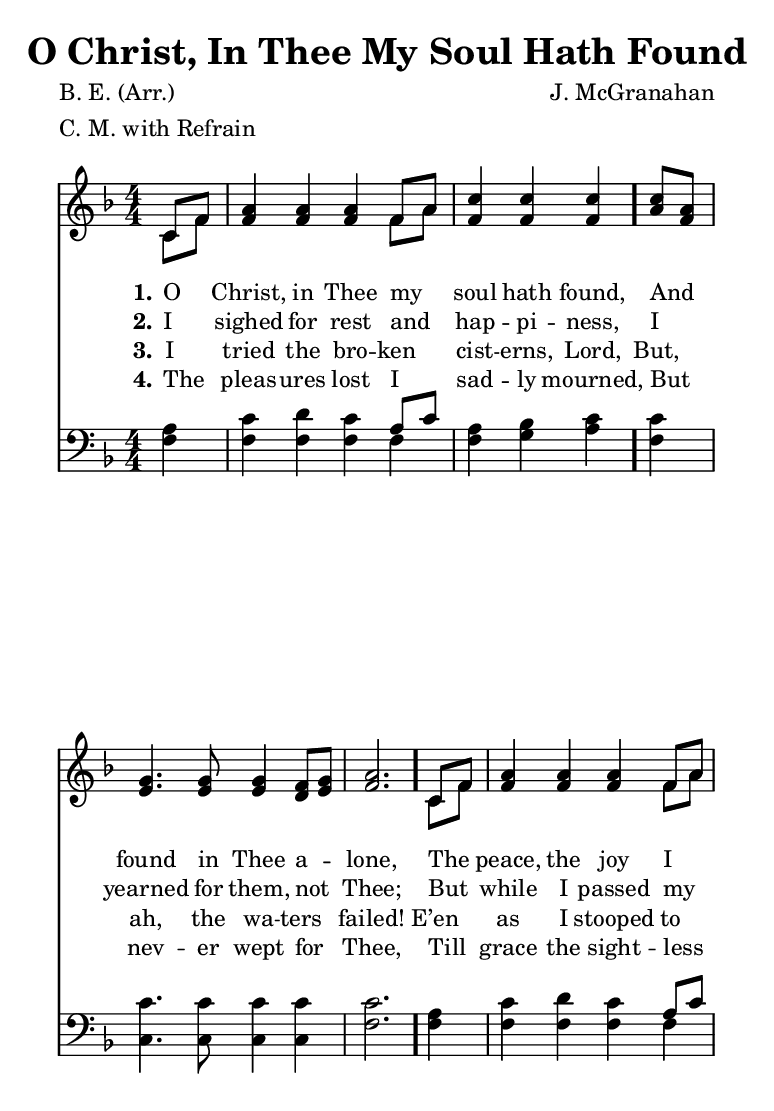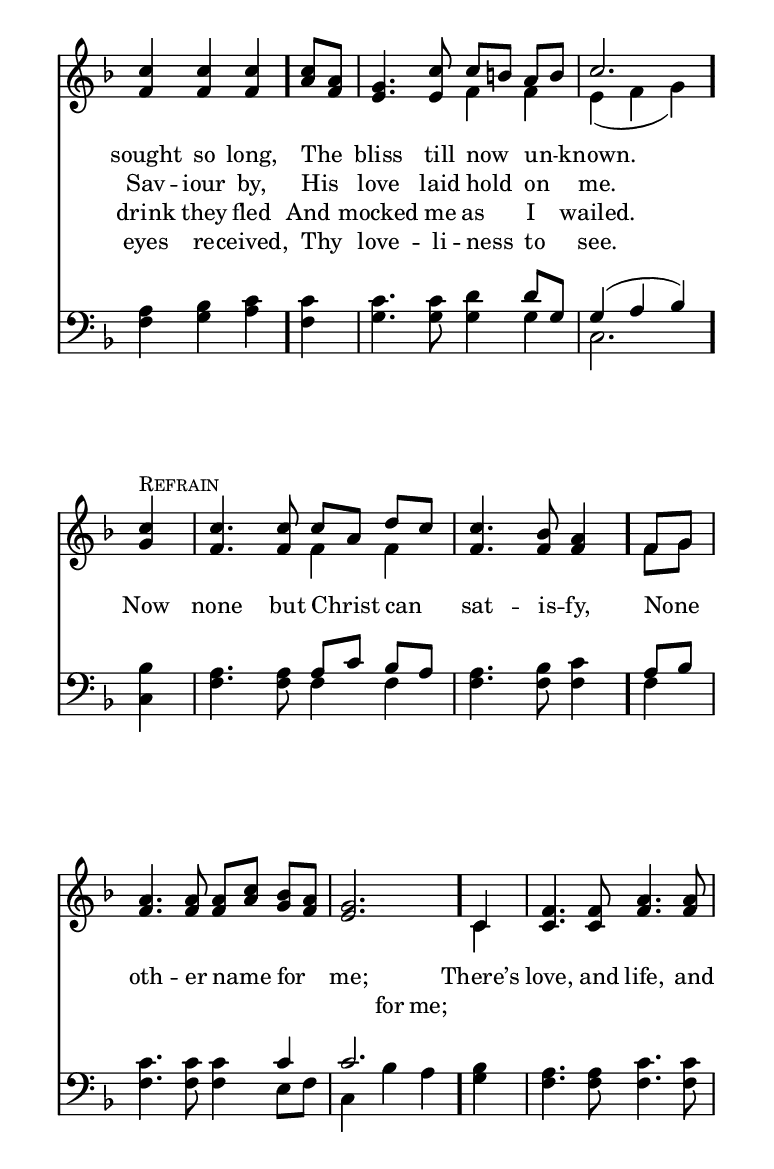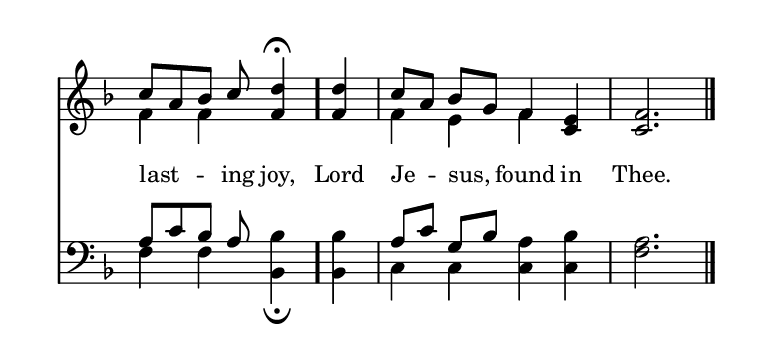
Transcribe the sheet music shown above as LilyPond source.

\include "common/global.ily"
\paper {
  \include "common/paper.ily"
}

\header{
  %gospel
  hymnnumber = "106"
  title = "O Christ, In Thee My Soul Hath Found"
  tunename = "None But Christ Can Satisfy" % from Metrical Index of Tunes
  meter = "C. M. with Refrain"
  poet = "B. E. (Arr.)"
  composer = "J. McGranahan"
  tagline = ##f
}

% for fermata in MIDI
ta = { \tempo 4=80 }
tb = { \tempo 4=32 }

patternAA = { }

global = {
  \include "common/overrides.ily"
  \override Staff.TimeSignature.style = #'numbered
  \time 4/4
  \override Score.MetronomeMark.transparent = ##t % hide all fermata changes too
  \ta
  \key f \major
  \partial 4
  \autoBeamOff
}

notesSoprano = {
\global
\relative c' {

  c8[ f8] | a4 a4 a4 f8[ a8] | c4 c4 c4
  c8[ a8] | g4. g8 g4 f8[ g8] | a2.
  c,8[ f8] | a4 a4 a4 f8[ a8] | c4 c4 c4
  c8[ a8] | g4. c8 c8[ b!8] a8[ b8] | c2.

  \eogbreak
  << s^\markup { \small \caps "Refrain" }
  { c4 | c4. c8 c8[ a8] d8[ c8] | c4. bes8 a4 } >>
  f8[ g8] | a4. a8 a8[ c8] bes8[ a8] | g2.
  c,4 | f4. f8 a4. a8 | c8[ a8 bes8] c8 \tb d4 \fermata \ta
  d4 | c8[ a8] bes8[ g8] f4 e4 | f2.

  \bar "|."

}
}

notesAlto = {
\global
\relative e' {

  c8[ f8] | f4 f4 f4 f8[ a8] | f4 f4 f4
  a8[ f8] | e4. e8 e4 d8[ e8] | f2.
  c8[ f8] | f4 f4 f4 f8[ a8] | f4 f4 f4
  a8[ f8] | e4. e8 f4 f4 | e4( f4 g4)

  g4 | f4. f8 f4 f4 | f4. f8 f4
  f8[ g8] | f4. f8 f8[ a8] g8[ f8] | e2.
  c4 | c4. c8 f4. f8 | f4 f4 f4
  f4 | f4 e4 f4 c4 | c2.

}
}

notesTenor = {
\global
\relative a {

  a4 | c4 d4 c4 a8[ c8] | a4 bes4 c4
  c4 | c4. c8 c4 c4 | c2.
  a4 | c4 d4 c4 a8[ c8] | a4 bes4 c4
  c4 | c4. c8 d4 d8[ g,8] | g4( a4 bes4)

  bes4 | a4. a8 a8[ c8] bes8[ a8] | a4. bes8 c4
  a8[ bes8] | c4. c8 c4 c4 | c2.
  bes4 | a4. a8 c4. c8 | a8[ c8 bes8] a8 bes4
  bes4 | a8[ c8] g8[ bes8] a4 bes4 | a2.

}
}

notesBass = {
\global
\relative f {

  f4 | f4 f4 f4 f4 | f4 g4 a4
  f4 | c4. c8 c4 c4 | f2.
  f4 | f4 f4 f4 f4 | f4 g4 a4
  f4 | g4. g8 g4 g4 | c,2.

  c4 | f4. f8 f4 f4 | f4. f8 f4
  f4 | f4. f8 f4 e8[ f8] | c4 bes'4 a4
  g4 | f4. f8 f4. f8 | f4 f4 bes,4_\fermata
  bes4 | c4 c4 c4 c4 | f2.

}
}

Refrain = \lyricmode {

Now none but Christ can sat -- is -- fy, \bar "."
None oth -- er name for me; \bar "."
There’s love, and life, and last -- ing joy, \bar "."
Lord Je -- sus, found in Thee. \bar "."

}

wordsA = \lyricmode {
\set stanza = "1."

O Christ, in Thee my soul hath found, \bar "."
And found in Thee a -- lone, \bar "."
The peace, the joy I sought so long, \bar "."
The bliss till now un -- known. \bar "."

}

wordsB = \lyricmode {
\set stanza = "2."

I sighed for rest and hap -- pi -- ness,
I yearned for them, not Thee;
But while I passed my Sav -- iour by,
His love laid hold on me.

\Refrain

}

wordsC = \lyricmode {
\set stanza = "3."

I tried the bro -- ken cist -- erns, Lord,
But, ah, the wa -- ters failed!
E’en as I stooped to drink they fled
And mocked me as I wailed.

}

wordsD = \lyricmode {
\set stanza = "4."

The pleas -- ures lost I sad -- ly mourned,
But nev -- er wept for Thee,
Till grace the sight -- less eyes re -- ceived,
Thy love -- li -- ness to see.

}

underWords = \lyricmode {

{ \repeat unfold 41 { \skip 4 } }
\markup { \with-color #white { _ } } for me;

}

\score {
  \context ChoirStaff <<
    \context Staff = upper <<
      \set Staff.autoBeaming = ##f
      \set ChoirStaff.systemStartDelimiter = #'SystemStartBar
      \set ChoirStaff.printPartCombineTexts = ##f
      \partcombine #'(2 . 9) \notesSoprano \notesAlto
      \context NullVoice = sopranos { \voiceOne << \notesSoprano >> }
      \context NullVoice = altos { \voiceTwo << \notesAlto >> }
      \context Lyrics = one   \lyricsto sopranos \wordsA
      \context Lyrics = two   \lyricsto sopranos \wordsB
      \context Lyrics = three \lyricsto sopranos \wordsC
      \context Lyrics = four  \lyricsto sopranos \wordsD
    >>
    \context Staff = men <<
      \set Staff.autoBeaming = ##f
      \clef bass
      \set ChoirStaff.printPartCombineTexts = ##f
      \partcombine #'(2 . 9) \notesTenor \notesBass
      \context NullVoice = tenors { \voiceOne << \notesTenor >> }
      \context NullVoice = basses { \voiceTwo << \notesBass >> }
    >>
    \context Lyrics = three \lyricsto basses \underWords
  >>
  \layout {
    \include "common/layout.ily"
  }
  \midi{
    \include "common/midi.ily"
  }
}

\version "2.19.49"  % necessary for upgrading to future LilyPond versions.

% vi:set et ts=2 sw=2 ai nocindent syntax=lilypond:
